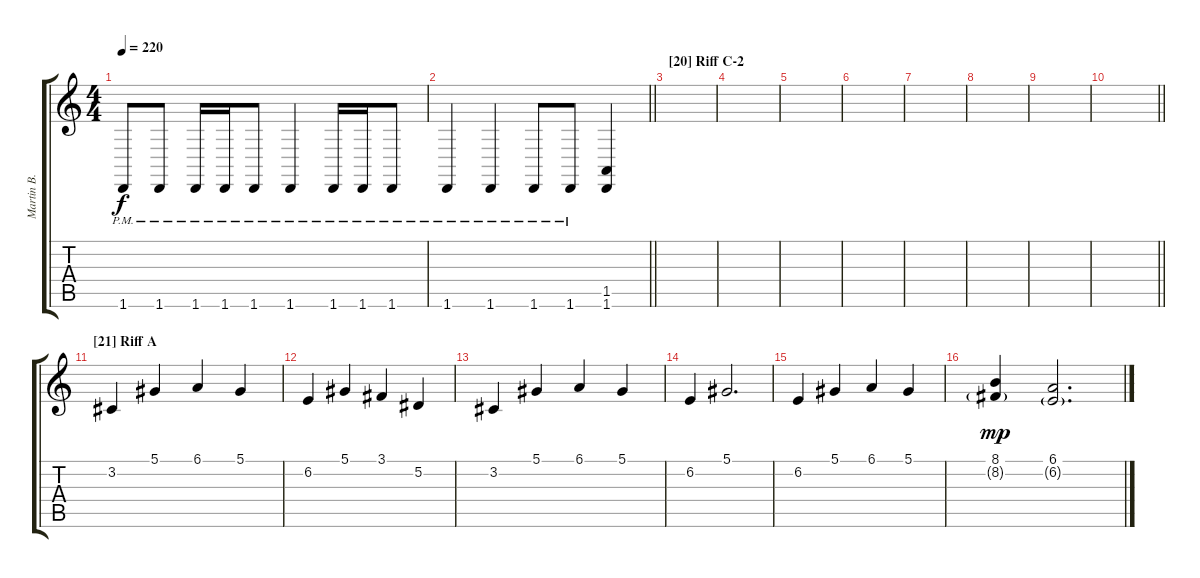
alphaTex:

\track ("Martin B." "Martin B.") {instrument fx4atmosphere}
\staff {score tabs}
\tuning (Eb4 Bb3 Gb3 Db3 Ab2 Db2) {hide}
\ts (4 4)
\tempo 220
\clef g2
\ks c
1.6{pm}.8{dy f} 1.6{pm}.8 1.6{pm}.16 1.6{pm}.16 1.6{pm}.8 1.6{pm}.4 1.6{pm}.16 1.6{pm}.16 1.6{pm}.8 |
\barLineRight lightlight
1.6{pm}.4 1.6{pm}.4 1.6{pm}.8 1.6{pm}.8 (1.5 1.6).4 |
\section ("" "[20] Riff C-2")
|
|
|
|
|
|
|
\barLineRight lightlight
|
\section ("" "[21] Riff A")
3.2.4{volume 10 instrument fx4atmosphere} 5.1.4 6.1.4 5.1.4 |
6.2.4 5.1.4 3.1.4 5.2.4 |
3.2.4 5.1.4 6.1.4 5.1.4 |
6.2.4 5.1.2{d} |
6.2.4 5.1.4 6.1.4 5.1.4 |
(8.1 8.2{g}).4{dy mp} (6.1 6.2{g}).2{d}
